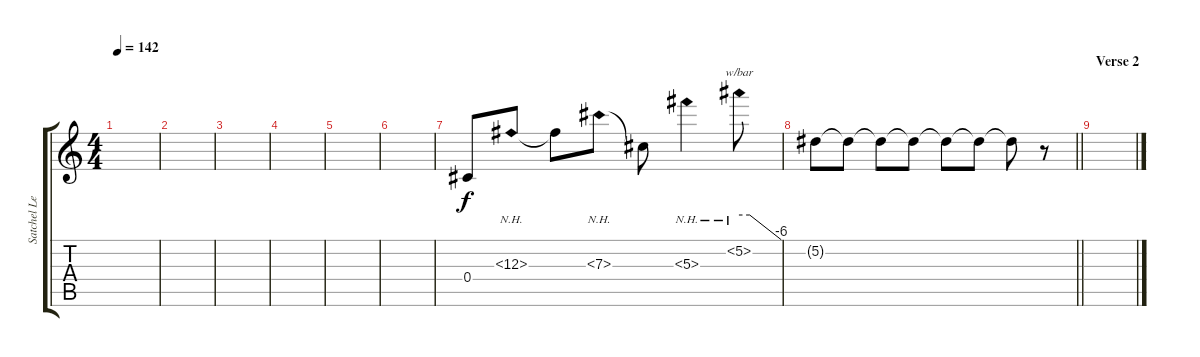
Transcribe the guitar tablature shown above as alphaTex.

\track ("Satchel Lead" "Satchel Le") {instrument distortionguitar}
\staff {score tabs}
\tuning (Eb4 Bb3 Gb3 Db3 Ab2 Eb2) {hide}
\ts (4 4)
\tempo 142
\clef g2
\ks c
|
|
|
|
|
|
0.4.8 12.3{nh}.8 12.3{t}.8 7.3{nh}.8 7.3{t}.8 5.3{nh}.4 5.2{nh}.8{tbe (custom default 0 0 15 0 60 -24)} |
\barLineRight lightlight
5.2{t}.8 5.2{t}.8 5.2{t}.8 5.2{t}.8 5.2{t}.8 5.2{t}.8 5.2{t}.8 r.8 |
\section ("" "Verse 2")
